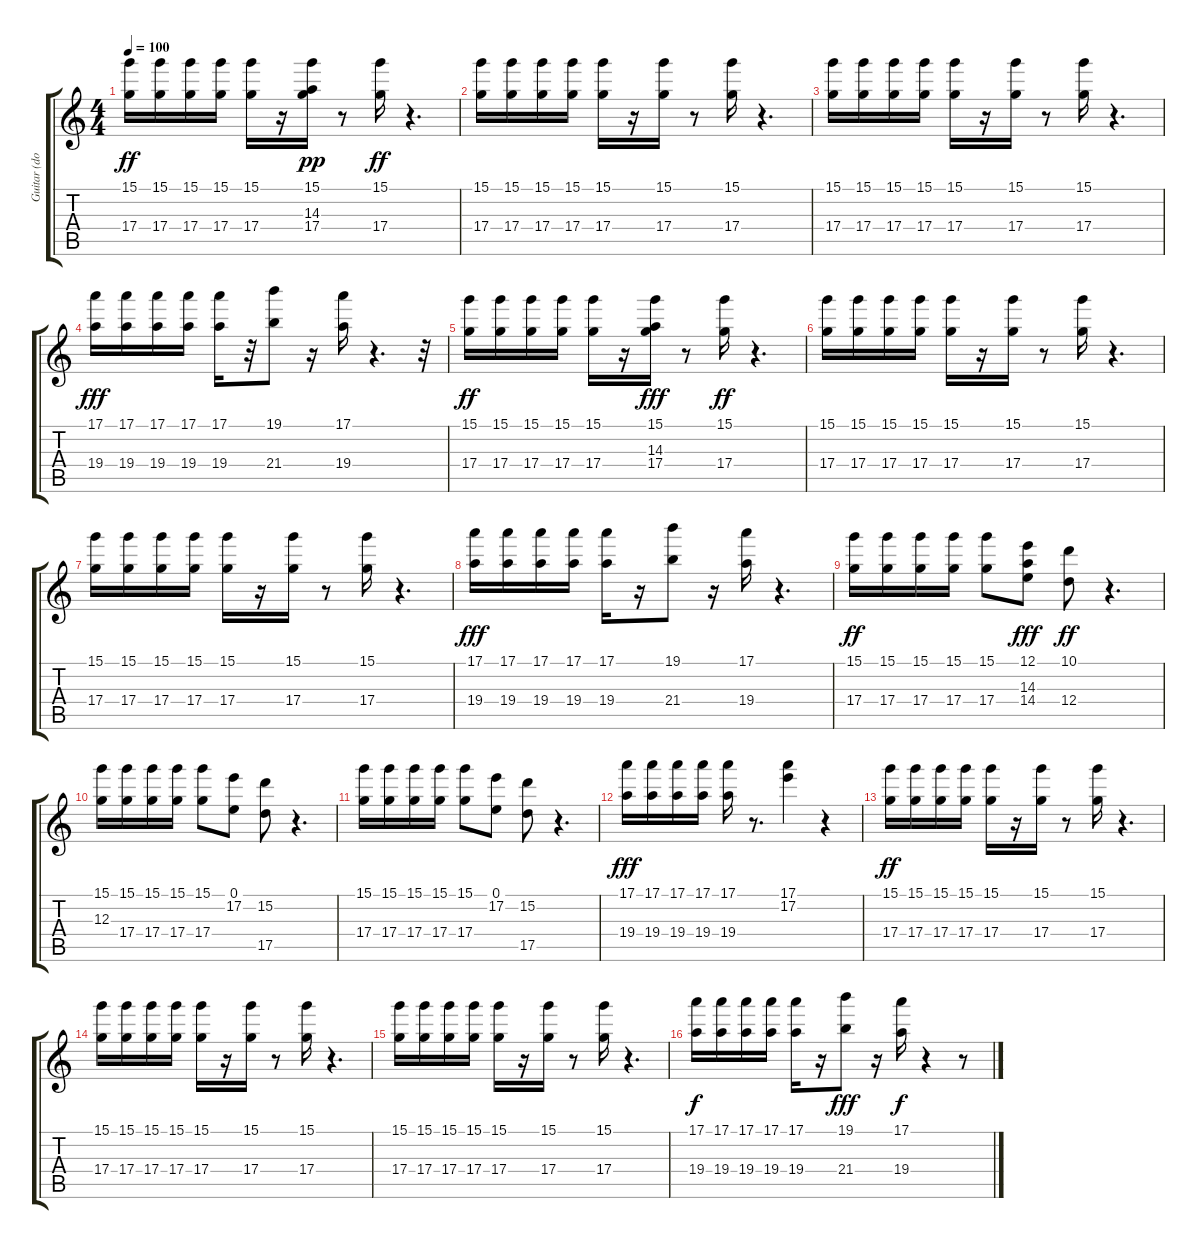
\track ("Guitar (double)" "Guitar (do") {instrument electricguitarmuted}
\staff {score tabs}
\tuning (E4 B3 G3 D3 A2 E2) {hide}
\ts (4 4)
\tempo 100
\clef g2
\ks c
(15.1 17.4).16{dy ff volume 7} (15.1 17.4).16 (15.1 17.4).16 (15.1 17.4).16 (15.1 17.4).16 r.16 (15.1 14.3 17.4).16{dy pp} r.8 (15.1 17.4).16{dy ff} r.4{d} |
(15.1 17.4).16 (15.1 17.4).16 (15.1 17.4).16 (15.1 17.4).16 (15.1 17.4).16 r.16 (15.1 17.4).16 r.8 (15.1 17.4).16 r.4{d} |
(15.1 17.4).16 (15.1 17.4).16 (15.1 17.4).16 (15.1 17.4).16 (15.1 17.4).16 r.16 (15.1 17.4).16 r.8 (15.1 17.4).16 r.4{d} |
(17.1 19.4).16{dy fff} (17.1 19.4).16 (17.1 19.4).16 (17.1 19.4).16 (17.1 19.4).16 r.32 (19.1 21.4).8 r.16 (17.1 19.4).16 r.4{d} r.32 |
(15.1 17.4).16{dy ff} (15.1 17.4).16 (15.1 17.4).16 (15.1 17.4).16 (15.1 17.4).16 r.16 (15.1 14.3 17.4).16{dy fff} r.8 (15.1 17.4).16{dy ff} r.4{d} |
(15.1 17.4).16 (15.1 17.4).16 (15.1 17.4).16 (15.1 17.4).16 (15.1 17.4).16 r.16 (15.1 17.4).16 r.8 (15.1 17.4).16 r.4{d} |
(15.1 17.4).16 (15.1 17.4).16 (15.1 17.4).16 (15.1 17.4).16 (15.1 17.4).16 r.16 (15.1 17.4).16 r.8 (15.1 17.4).16 r.4{d} |
(17.1 19.4).16{dy fff} (17.1 19.4).16 (17.1 19.4).16 (17.1 19.4).16 (17.1 19.4).16 r.16 (19.1 21.4).8 r.16 (17.1 19.4).16 r.4{d} |
(15.1 17.4).16{dy ff} (15.1 17.4).16 (15.1 17.4).16 (15.1 17.4).16 (15.1 17.4).8 (12.1 14.3 14.4).8{dy fff} (10.1 12.4).8{dy ff} r.4{d} |
(15.1 12.3).16 (15.1 17.4).16 (15.1 17.4).16 (15.1 17.4).16 (15.1 17.4).8 (0.1 17.2).8 (15.2 17.5).8 r.4{d} |
(15.1 17.4).16 (15.1 17.4).16 (15.1 17.4).16 (15.1 17.4).16 (15.1 17.4).8 (0.1 17.2).8 (15.2 17.5).8 r.4{d} |
(17.1 19.4).16{dy fff} (17.1 19.4).16 (17.1 19.4).16 (17.1 19.4).16 (17.1 19.4).16 r.8{d} (17.1 17.2).4 r.4 |
(15.1 17.4).16{dy ff} (15.1 17.4).16 (15.1 17.4).16 (15.1 17.4).16 (15.1 17.4).16 r.16 (15.1 17.4).16 r.8 (15.1 17.4).16 r.4{d} |
(15.1 17.4).16 (15.1 17.4).16 (15.1 17.4).16 (15.1 17.4).16 (15.1 17.4).16 r.16 (15.1 17.4).16 r.8 (15.1 17.4).16 r.4{d} |
(15.1 17.4).16 (15.1 17.4).16 (15.1 17.4).16 (15.1 17.4).16 (15.1 17.4).16 r.16 (15.1 17.4).16 r.8 (15.1 17.4).16 r.4{d} |
(17.1 19.4).16{dy f} (17.1 19.4).16 (17.1 19.4).16 (17.1 19.4).16 (17.1 19.4).16 r.16 (19.1 21.4).8{dy fff} r.16 (17.1 19.4).16{dy f} r.4 r.8
